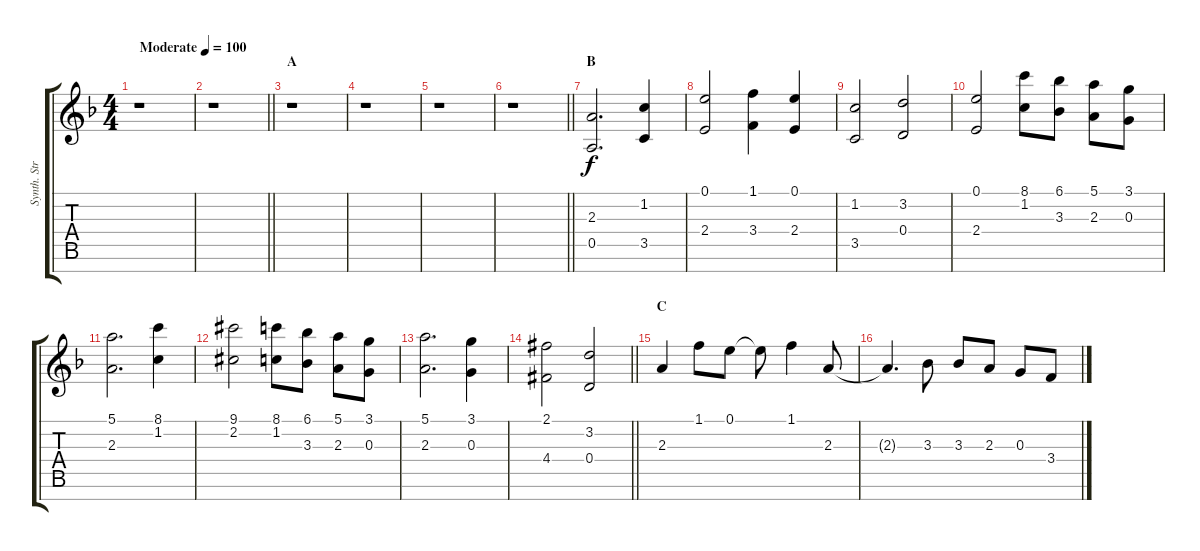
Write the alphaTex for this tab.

\track ("Synth. Strings" "Synth. Str") {instrument stringensemble1}
\staff {score tabs}
\tuning (E5 B4 G4 D4 A3 E3 B2) {hide}
\ts (4 4)
\tempo (100 "Moderate")
\clef g2
\ks f
r.1{dy f instrument stringensemble1} |
\barLineRight lightlight
r.1 |
\section ("" "A")
r.1 |
r.1 |
r.1 |
\barLineRight lightlight
r.1 |
\section ("" "B")
(2.3 0.5).2{d} (1.2 3.5).4 |
(0.1 2.4).2 (1.1 3.4).4 (0.1 2.4).4 |
(1.2 3.5).2 (3.2 0.4).2 |
(0.1 2.4).2 (8.1 1.2).8 (6.1 3.3).8 (5.1 2.3).8 (3.1 0.3).8 |
(5.1 2.3).2{d} (8.1 1.2).4 |
(9.1{acc #} 2.2{acc #}).2 (8.1 1.2).8 (6.1 3.3).8 (5.1 2.3).8 (3.1 0.3).8 |
(5.1 2.3).2{d} (3.1 0.3).4 |
\barLineRight lightlight
(2.1{acc #} 4.4{acc #}).2 (3.2 0.4).2 |
\section ("" "C")
2.3.4 1.1.8 0.1.8 0.1{t}.8 1.1.4 2.3.8 |
2.3{t}.4{d} 3.3.8 3.3.8 2.3.8 0.3.8 3.4.8
